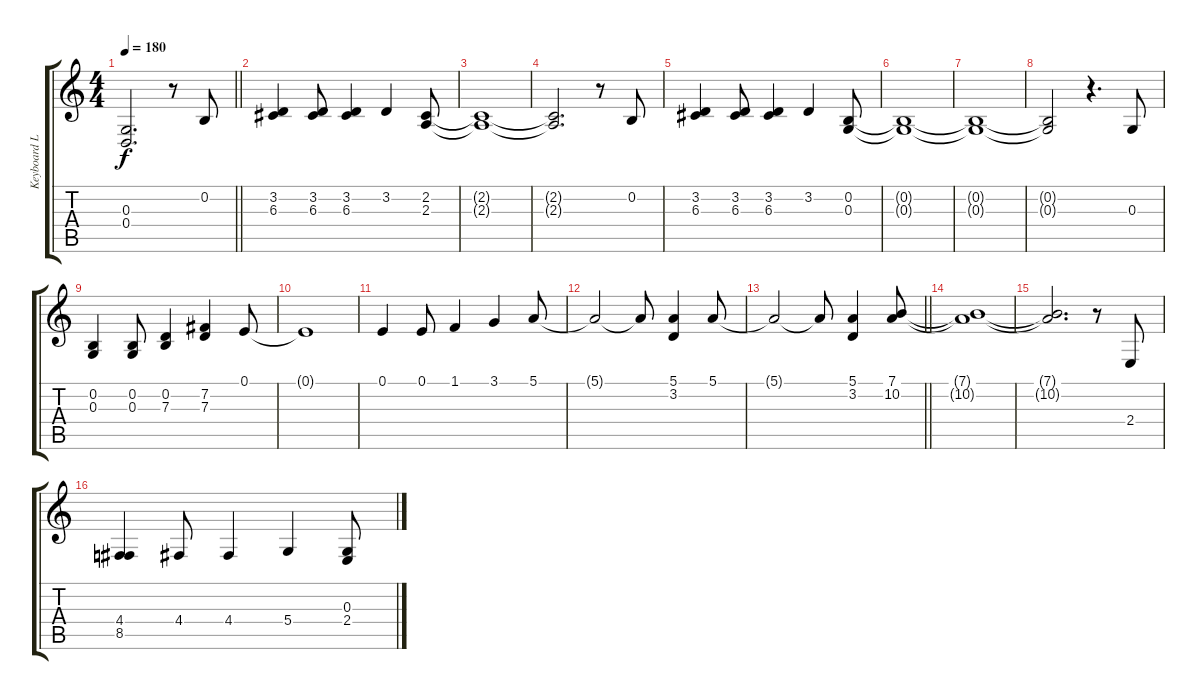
\track ("Keyboard L" "Keyboard L") {instrument electricgrandpiano}
\staff {score tabs}
\tuning (E4 B3 G3 D3 A2 E2) {hide}
\ts (4 4)
\tempo 180
\clef g2
\barLineRight lightlight
\ks c
(0.3{t} 0.4{t}).2{d dy f} r.8 0.2.8 |
(3.2 6.3).4 (3.2 6.3).8 (3.2 6.3).4 3.2.4 (2.2 2.3).8 |
(2.2{t} 2.3{t}).1 |
(2.2{t} 2.3{t}).2{d} r.8 0.2.8 |
(3.2 6.3).4 (3.2 6.3).8 (3.2 6.3).4 3.2.4 (0.2 0.3).8 |
(0.2{t} 0.3{t}).1 |
(0.2{t} 0.3{t}).1 |
(0.2{t} 0.3{t}).2 r.4{d} 0.3.8 |
(0.2 0.3).4 (0.2 0.3).8 (0.2 7.3).4 (7.2 7.3).4 0.1.8 |
0.1{t}.1 |
0.1.4 0.1.8 1.1.4 3.1.4 5.1.8 |
5.1{t}.2 5.1{t}.8 (5.1 3.2).4 5.1.8 |
\barLineRight lightlight
5.1{t}.2 5.1{t}.8 (5.1 3.2).4 (7.1 10.2).8 |
(7.1{t} 10.2{t}).1 |
(7.1{t} 10.2{t}).2{d} r.8 2.4.8 |
(4.4 8.5).4 4.4.8 4.4.4 5.4.4 (0.3 2.4).8
